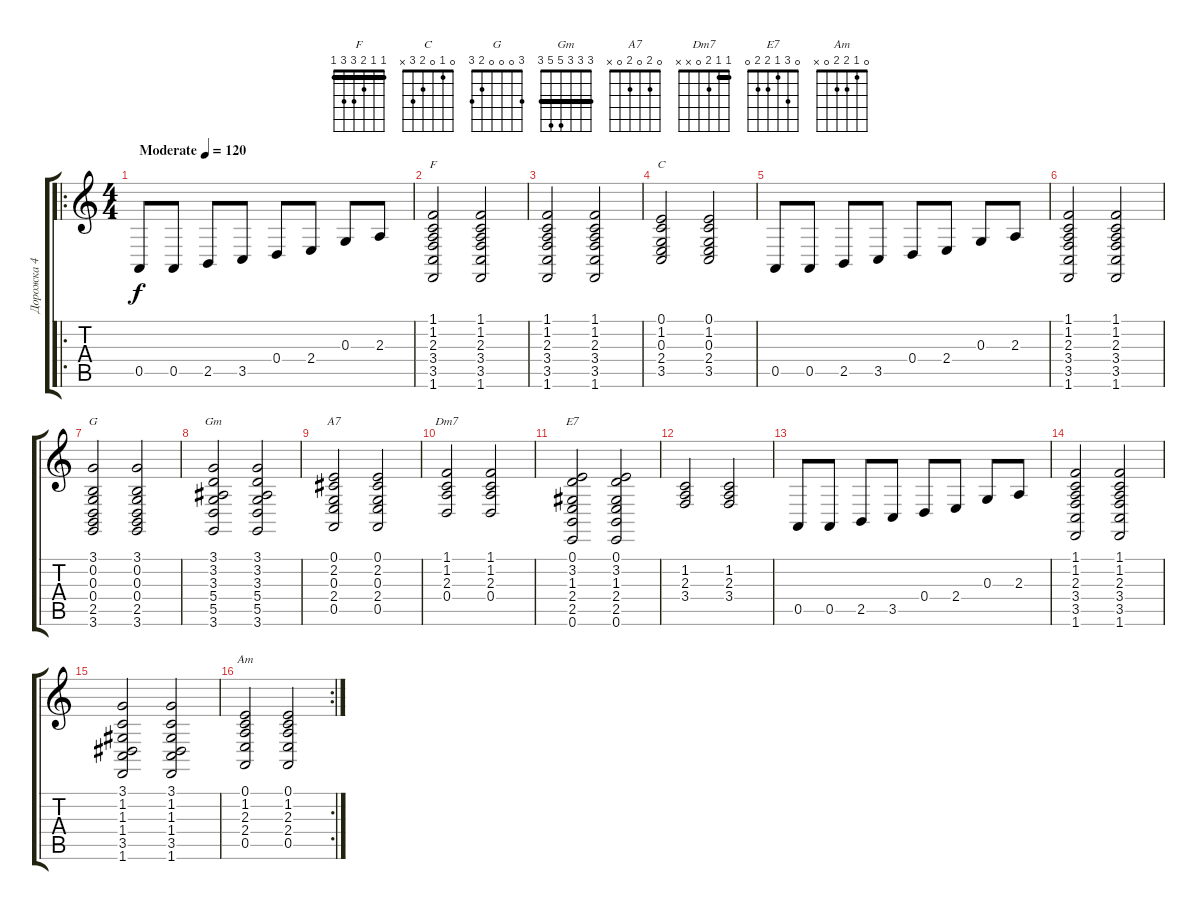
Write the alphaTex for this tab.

\track ("Дорожка 4" "Дорожка 4") {instrument electricgrandpiano}
\staff {score tabs}
\tuning (E4 B3 G3 D3 A2 E2) {hide}
\chord ("F" 1 1 2 3 3 1) {barre 1}
\chord ("C" 0 1 0 2 3 x)
\chord ("G" 3 0 0 0 2 3)
\chord ("Gm" 3 3 3 5 5 3) {barre 3}
\chord ("A7" 0 2 0 2 0 x)
\chord ("Dm7" 1 1 2 0 x x) {barre 1}
\chord ("E7" 0 3 1 2 2 0)
\chord ("Am" 0 1 2 2 0 x)
\ro
\ts (4 4)
\tempo (120 "Moderate")
\clef g2
\ks c
0.5.8{dy f instrument electricgrandpiano} 0.5.8 2.5.8 3.5.8 0.4.8 2.4.8 0.3.8 2.3.8 |
(1.1 1.2 2.3 3.4 3.5 1.6).2{ch "F"} (1.1 1.2 2.3 3.4 3.5 1.6).2 |
(1.1 1.2 2.3 3.4 3.5 1.6).2 (1.1 1.2 2.3 3.4 3.5 1.6).2 |
(0.1 1.2 0.3 2.4 3.5).2{ch "C"} (0.1 1.2 0.3 2.4 3.5).2 |
0.5.8 0.5.8 2.5.8 3.5.8 0.4.8 2.4.8 0.3.8 2.3.8 |
(1.1 1.2 2.3 3.4 3.5 1.6).2 (1.1 1.2 2.3 3.4 3.5 1.6).2 |
(3.1 0.2 0.3 0.4 2.5 3.6).2{ch "G"} (3.1 0.2 0.3 0.4 2.5 3.6).2 |
(3.1 3.2 3.3 5.4 5.5 3.6).2{ch "Gm"} (3.1 3.2 3.3 5.4 5.5 3.6).2 |
(0.1 2.2 0.3 2.4 0.5).2{ch "A7"} (0.1 2.2 0.3 2.4 0.5).2 |
(1.1 1.2 2.3 0.4).2{ch "Dm7"} (1.1 1.2 2.3 0.4).2 |
(0.1 3.2 1.3 2.4 2.5 0.6).2{ch "E7"} (0.1 3.2 1.3 2.4 2.5 0.6).2 |
(1.2 2.3 3.4).2 (1.2 2.3 3.4).2 |
0.5.8 0.5.8 2.5.8 3.5.8 0.4.8 2.4.8 0.3.8 2.3.8 |
(1.1 1.2 2.3 3.4 3.5 1.6).2 (1.1 1.2 2.3 3.4 3.5 1.6).2 |
(3.1 1.2 1.3 1.4 3.5 1.6).2 (3.1 1.2 1.3 1.4 3.5 1.6).2 |
\rc 2
(0.1 1.2 2.3 2.4 0.5).2{ch "Am"} (0.1 1.2 2.3 2.4 0.5).2
